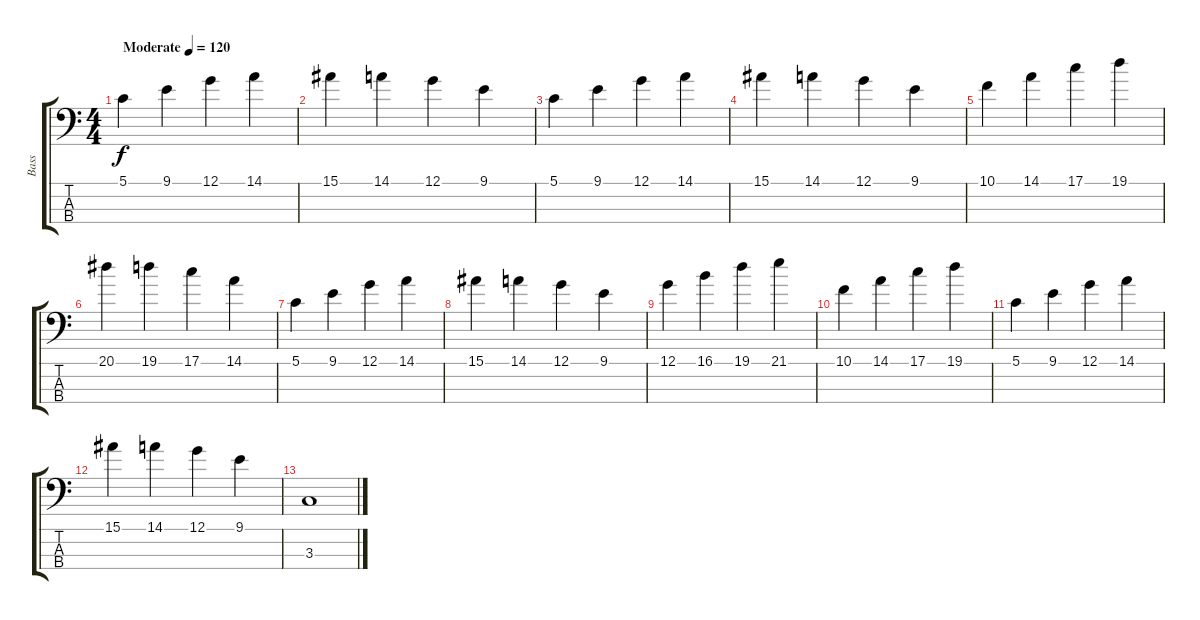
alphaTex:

\track ("Bass" "Bass") {instrument electricbassfinger}
\staff {score tabs}
\tuning (G2 D2 A1 E1) {hide}
\ts (4 4)
\tempo (120 "Moderate")
\clef f4
\ks c
5.1.4{dy f instrument electricbassfinger} 9.1.4 12.1.4 14.1.4 |
15.1.4 14.1.4 12.1.4 9.1.4 |
5.1.4 9.1.4 12.1.4 14.1.4 |
15.1.4 14.1.4 12.1.4 9.1.4 |
10.1.4 14.1.4 17.1.4 19.1.4 |
20.1.4 19.1.4 17.1.4 14.1.4 |
5.1.4 9.1.4 12.1.4 14.1.4 |
15.1.4 14.1.4 12.1.4 9.1.4 |
12.1.4 16.1.4 19.1.4 21.1.4 |
10.1.4 14.1.4 17.1.4 19.1.4 |
5.1.4 9.1.4 12.1.4 14.1.4 |
15.1.4 14.1.4 12.1.4 9.1.4 |
3.3.1
